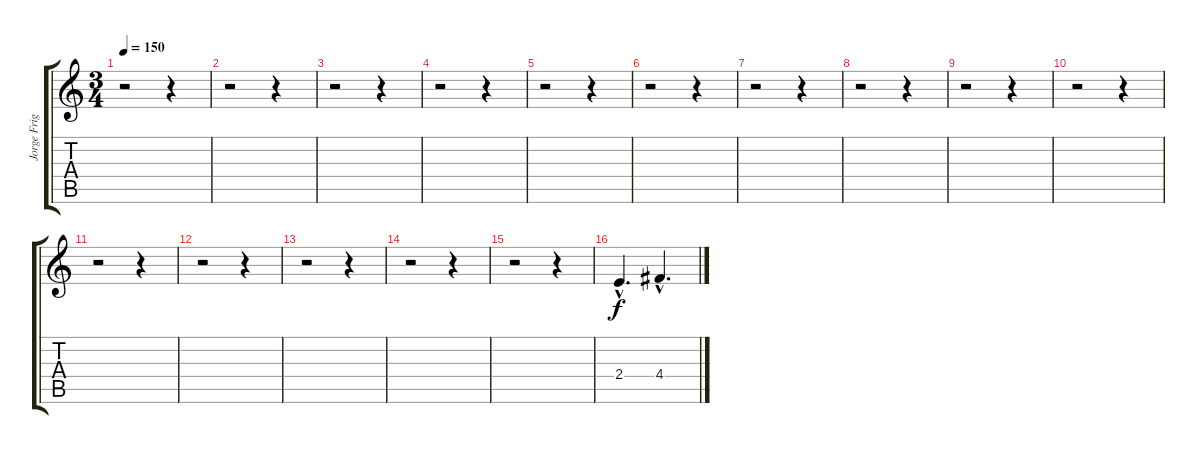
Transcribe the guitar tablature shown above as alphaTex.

\track ("Jorge Frigerio Arreglos" "Jorge Frig") {instrument distortionguitar}
\staff {score tabs}
\tuning (E4 B3 G3 D3 A2 E2) {hide}
\ts (3 4)
\tempo 150
\clef g2
\ks c
r.2{dy f} r.4 |
r.2 r.4 |
r.2 r.4 |
r.2 r.4 |
r.2 r.4 |
r.2 r.4 |
r.2 r.4 |
r.2 r.4 |
r.2 r.4 |
r.2 r.4 |
r.2 r.4 |
r.2 r.4 |
r.2 r.4 |
r.2 r.4 |
r.2 r.4 |
2.4{hac}.4{d} 4.4{hac}.4{d}
